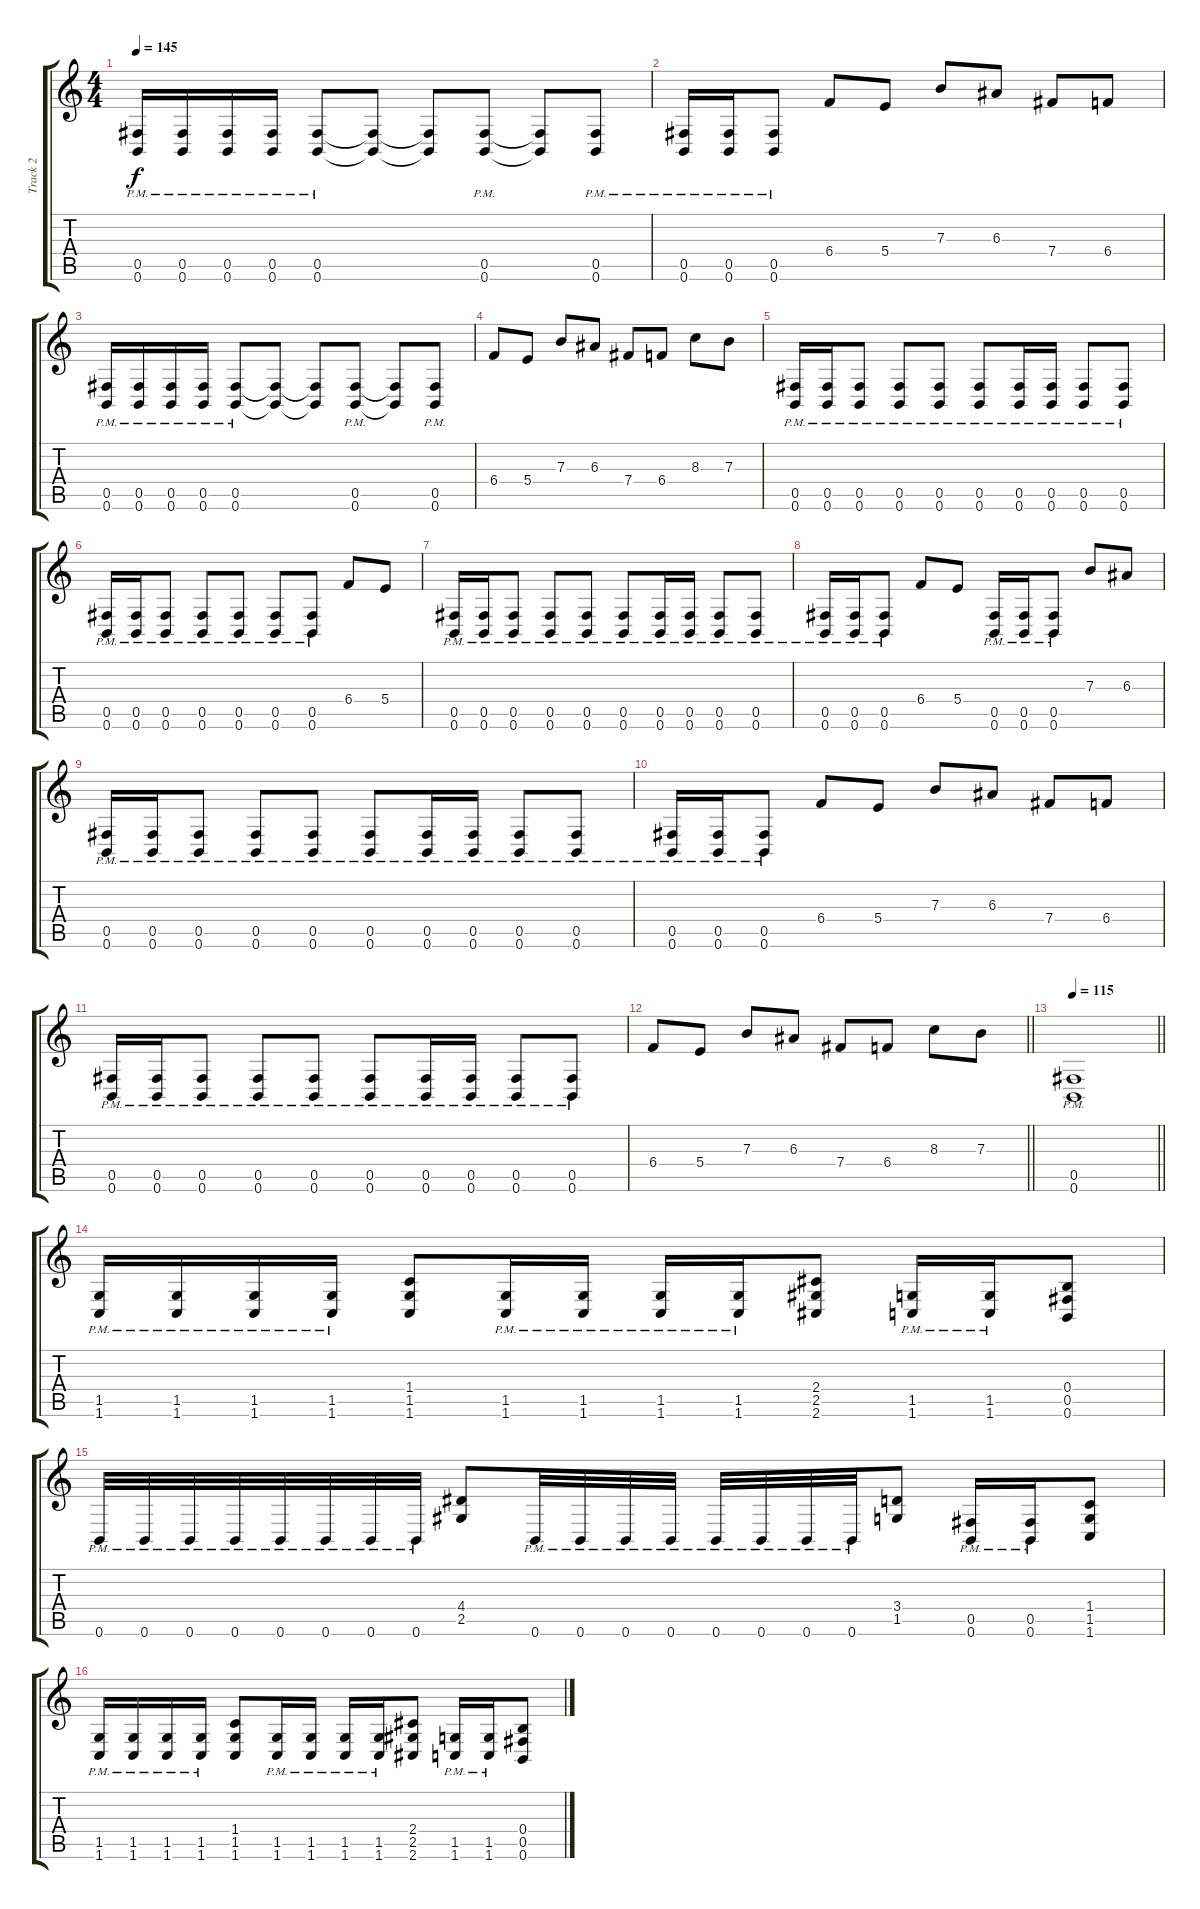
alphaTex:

\track ("Track 2" "Track 2") {instrument distortionguitar}
\staff {score tabs}
\tuning (Db4 Ab3 E3 B2 Gb2 B1) {hide}
\ts (4 4)
\tempo 145
\clef g2
\ks c
(0.5{pm} 0.6{pm}).16{dy f} (0.5{pm} 0.6{pm}).16 (0.5{pm} 0.6{pm}).16 (0.5{pm} 0.6{pm}).16 (0.5{pm} 0.6{pm}).8 (0.5{t} 0.6{t}).8 (0.5{t} 0.6{t}).8 (0.5{pm} 0.6{pm}).8 (0.5{t} 0.6{t}).8 (0.5{pm} 0.6{pm}).8 |
(0.5{pm} 0.6{pm}).16 (0.5{pm} 0.6{pm}).16 (0.5{pm} 0.6{pm}).8 6.4.8 5.4.8 7.3.8 6.3.8 7.4.8 6.4.8 |
(0.5{pm} 0.6{pm}).16 (0.5{pm} 0.6{pm}).16 (0.5{pm} 0.6{pm}).16 (0.5{pm} 0.6{pm}).16 (0.5{pm} 0.6{pm}).8 (0.5{t} 0.6{t}).8 (0.5{t} 0.6{t}).8 (0.5{pm} 0.6{pm}).8 (0.5{t} 0.6{t}).8 (0.5{pm} 0.6{pm}).8 |
6.4.8 5.4.8 7.3.8 6.3.8 7.4.8 6.4.8 8.3.8 7.3.8 |
(0.5{pm} 0.6{pm}).16 (0.5{pm} 0.6{pm}).16 (0.5{pm} 0.6{pm}).8 (0.5{pm} 0.6{pm}).8 (0.5{pm} 0.6{pm}).8 (0.5{pm} 0.6{pm}).8 (0.5{pm} 0.6{pm}).16 (0.5{pm} 0.6{pm}).16 (0.5{pm} 0.6{pm}).8 (0.5{pm} 0.6{pm}).8 |
(0.5{pm} 0.6{pm}).16 (0.5{pm} 0.6{pm}).16 (0.5{pm} 0.6{pm}).8 (0.5{pm} 0.6{pm}).8 (0.5{pm} 0.6{pm}).8 (0.5{pm} 0.6{pm}).8 (0.5{pm} 0.6{pm}).8 6.4.8 5.4.8 |
(0.5{pm} 0.6{pm}).16 (0.5{pm} 0.6{pm}).16 (0.5{pm} 0.6{pm}).8 (0.5{pm} 0.6{pm}).8 (0.5{pm} 0.6{pm}).8 (0.5{pm} 0.6{pm}).8 (0.5{pm} 0.6{pm}).16 (0.5{pm} 0.6{pm}).16 (0.5{pm} 0.6{pm}).8 (0.5{pm} 0.6{pm}).8 |
(0.5{pm} 0.6{pm}).16 (0.5{pm} 0.6{pm}).16 (0.5{pm} 0.6{pm}).8 6.4.8 5.4.8 (0.5{pm} 0.6{pm}).16 (0.5{pm} 0.6{pm}).16 (0.5{pm} 0.6{pm}).8 7.3.8 6.3.8 |
(0.5{pm} 0.6{pm}).16 (0.5{pm} 0.6{pm}).16 (0.5{pm} 0.6{pm}).8 (0.5{pm} 0.6{pm}).8 (0.5{pm} 0.6{pm}).8 (0.5{pm} 0.6{pm}).8 (0.5{pm} 0.6{pm}).16 (0.5{pm} 0.6{pm}).16 (0.5{pm} 0.6{pm}).8 (0.5{pm} 0.6{pm}).8 |
(0.5{pm} 0.6{pm}).16 (0.5{pm} 0.6{pm}).16 (0.5{pm} 0.6{pm}).8 6.4.8 5.4.8 7.3.8 6.3.8 7.4.8 6.4.8 |
(0.5{pm} 0.6{pm}).16 (0.5{pm} 0.6{pm}).16 (0.5{pm} 0.6{pm}).8 (0.5{pm} 0.6{pm}).8 (0.5{pm} 0.6{pm}).8 (0.5{pm} 0.6{pm}).8 (0.5{pm} 0.6{pm}).16 (0.5{pm} 0.6{pm}).16 (0.5{pm} 0.6{pm}).8 (0.5{pm} 0.6{pm}).8 |
\barLineRight lightlight
6.4.8 5.4.8 7.3.8 6.3.8 7.4.8 6.4.8 8.3.8 7.3.8 |
\section ("" "")
\tempo 115
\barLineRight lightlight
(0.5{pm} 0.6{pm}).1 |
\section ("" "")
(1.5{pm} 1.6{pm}).16 (1.5{pm} 1.6{pm}).16 (1.5{pm} 1.6{pm}).16 (1.5{pm} 1.6{pm}).16 (1.4 1.5 1.6).8 (1.5{pm} 1.6{pm}).16 (1.5{pm} 1.6{pm}).16 (1.5{pm} 1.6{pm}).16 (1.5{pm} 1.6{pm}).16 (2.4 2.5 2.6).8 (1.5{pm} 1.6{pm}).16 (1.5{pm} 1.6{pm}).16 (0.4 0.5 0.6).8 |
0.6{pm}.32 0.6{pm}.32 0.6{pm}.32 0.6{pm}.32 0.6{pm}.32 0.6{pm}.32 0.6{pm}.32 0.6{pm}.32 (4.4 2.5).8 0.6{pm}.32 0.6{pm}.32 0.6{pm}.32 0.6{pm}.32 0.6{pm}.32 0.6{pm}.32 0.6{pm}.32 0.6{pm}.32 (3.4 1.5).8 (0.5{pm} 0.6{pm}).16 (0.5{pm} 0.6{pm}).16 (1.4 1.5 1.6).8 |
(1.5{pm} 1.6{pm}).16 (1.5{pm} 1.6{pm}).16 (1.5{pm} 1.6{pm}).16 (1.5{pm} 1.6{pm}).16 (1.4 1.5 1.6).8 (1.5{pm} 1.6{pm}).16 (1.5{pm} 1.6{pm}).16 (1.5{pm} 1.6{pm}).16 (1.5{pm} 1.6{pm}).16 (2.4 2.5 2.6).8 (1.5{pm} 1.6{pm}).16 (1.5{pm} 1.6{pm}).16 (0.4 0.5 0.6).8
